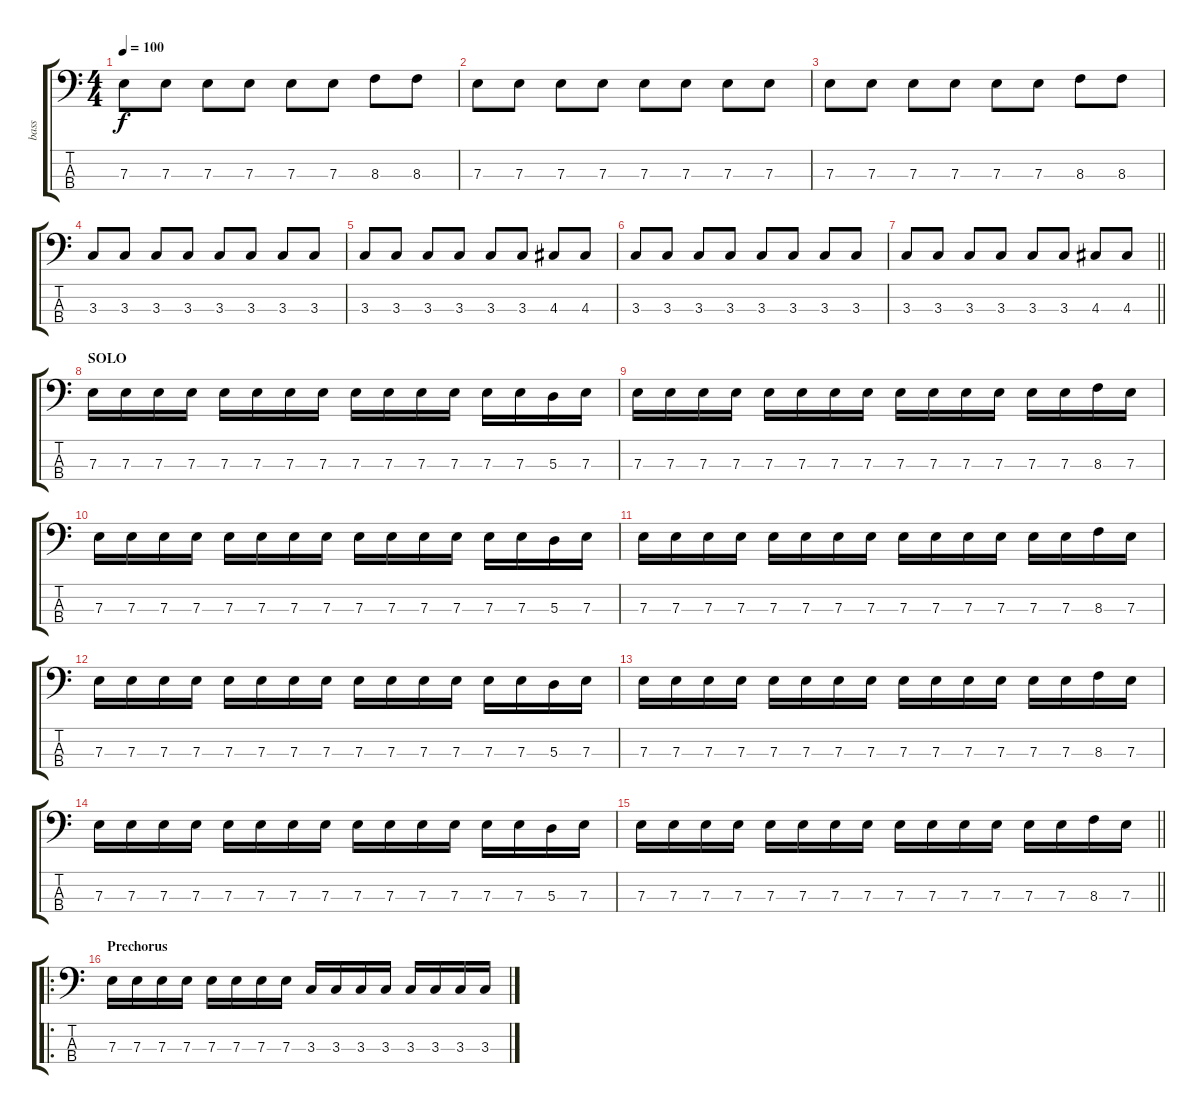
\track ("bass" "bass") {instrument electricbassfinger}
\staff {score tabs}
\tuning (G2 D2 A1 E1) {hide}
\ts (4 4)
\tempo 100
\clef f4
\ks c
7.3.8{dy f} 7.3.8 7.3.8 7.3.8 7.3.8 7.3.8 8.3.8 8.3.8 |
7.3.8 7.3.8 7.3.8 7.3.8 7.3.8 7.3.8 7.3.8 7.3.8 |
7.3.8 7.3.8 7.3.8 7.3.8 7.3.8 7.3.8 8.3.8 8.3.8 |
3.3.8 3.3.8 3.3.8 3.3.8 3.3.8 3.3.8 3.3.8 3.3.8 |
3.3.8 3.3.8 3.3.8 3.3.8 3.3.8 3.3.8 4.3.8 4.3.8 |
3.3.8 3.3.8 3.3.8 3.3.8 3.3.8 3.3.8 3.3.8 3.3.8 |
\barLineRight lightlight
3.3.8 3.3.8 3.3.8 3.3.8 3.3.8 3.3.8 4.3.8 4.3.8 |
\section ("" "SOLO")
7.3.16 7.3.16 7.3.16 7.3.16 7.3.16 7.3.16 7.3.16 7.3.16 7.3.16 7.3.16 7.3.16 7.3.16 7.3.16 7.3.16 5.3.16 7.3.16 |
7.3.16 7.3.16 7.3.16 7.3.16 7.3.16 7.3.16 7.3.16 7.3.16 7.3.16 7.3.16 7.3.16 7.3.16 7.3.16 7.3.16 8.3.16 7.3.16 |
7.3.16 7.3.16 7.3.16 7.3.16 7.3.16 7.3.16 7.3.16 7.3.16 7.3.16 7.3.16 7.3.16 7.3.16 7.3.16 7.3.16 5.3.16 7.3.16 |
7.3.16 7.3.16 7.3.16 7.3.16 7.3.16 7.3.16 7.3.16 7.3.16 7.3.16 7.3.16 7.3.16 7.3.16 7.3.16 7.3.16 8.3.16 7.3.16 |
7.3.16 7.3.16 7.3.16 7.3.16 7.3.16 7.3.16 7.3.16 7.3.16 7.3.16 7.3.16 7.3.16 7.3.16 7.3.16 7.3.16 5.3.16 7.3.16 |
7.3.16 7.3.16 7.3.16 7.3.16 7.3.16 7.3.16 7.3.16 7.3.16 7.3.16 7.3.16 7.3.16 7.3.16 7.3.16 7.3.16 8.3.16 7.3.16 |
7.3.16 7.3.16 7.3.16 7.3.16 7.3.16 7.3.16 7.3.16 7.3.16 7.3.16 7.3.16 7.3.16 7.3.16 7.3.16 7.3.16 5.3.16 7.3.16 |
\barLineRight lightlight
7.3.16 7.3.16 7.3.16 7.3.16 7.3.16 7.3.16 7.3.16 7.3.16 7.3.16 7.3.16 7.3.16 7.3.16 7.3.16 7.3.16 8.3.16 7.3.16 |
\ro
\section ("" "Prechorus")
7.3.16 7.3.16 7.3.16 7.3.16 7.3.16 7.3.16 7.3.16 7.3.16 3.3.16 3.3.16 3.3.16 3.3.16 3.3.16 3.3.16 3.3.16 3.3.16
